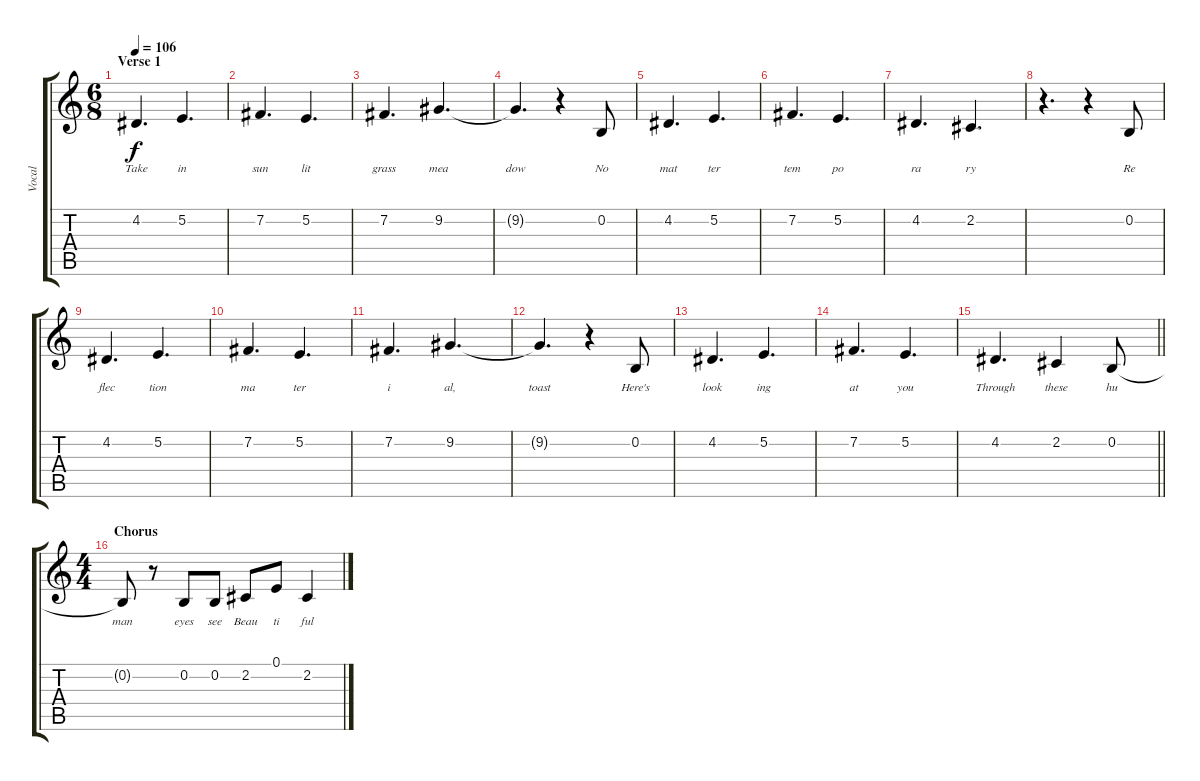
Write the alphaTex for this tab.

\track ("Vocal" "Vocal") {instrument acousticgrandpiano}
\staff {score tabs}
\tuning (E4 B3 G3 D3 A2 E2) {hide}
\ts (6 8)
\section ("" "Verse 1")
\tempo 106
\clef g2
\ks c
4.2.4{d lyrics (0 "Take") lyrics (1 "") lyrics (2 "") lyrics (3 "") lyrics (4 "") dy f} 5.2.4{d lyrics (0 "in") lyrics (1 "") lyrics (2 "") lyrics (3 "") lyrics (4 "")} |
7.2.4{d lyrics (0 "sun") lyrics (1 "") lyrics (2 "") lyrics (3 "") lyrics (4 "")} 5.2.4{d lyrics (0 "lit") lyrics (1 "") lyrics (2 "") lyrics (3 "") lyrics (4 "")} |
7.2.4{d lyrics (0 "grass") lyrics (1 "") lyrics (2 "") lyrics (3 "") lyrics (4 "")} 9.2.4{d lyrics (0 "mea") lyrics (1 "") lyrics (2 "") lyrics (3 "") lyrics (4 "")} |
9.2{t}.4{d lyrics (0 "dow") lyrics (1 "") lyrics (2 "") lyrics (3 "") lyrics (4 "")} r.4 0.2.8{lyrics (0 "No") lyrics (1 "") lyrics (2 "") lyrics (3 "") lyrics (4 "")} |
4.2.4{d lyrics (0 "mat") lyrics (1 "") lyrics (2 "") lyrics (3 "") lyrics (4 "")} 5.2.4{d lyrics (0 "ter") lyrics (1 "") lyrics (2 "") lyrics (3 "") lyrics (4 "")} |
7.2.4{d lyrics (0 "tem") lyrics (1 "") lyrics (2 "") lyrics (3 "") lyrics (4 "")} 5.2.4{d lyrics (0 "po") lyrics (1 "") lyrics (2 "") lyrics (3 "") lyrics (4 "")} |
4.2.4{d lyrics (0 "ra") lyrics (1 "") lyrics (2 "") lyrics (3 "") lyrics (4 "")} 2.2.4{d lyrics (0 "ry") lyrics (1 "") lyrics (2 "") lyrics (3 "") lyrics (4 "")} |
r.4{d} r.4 0.2.8{lyrics (0 "Re") lyrics (1 "") lyrics (2 "") lyrics (3 "") lyrics (4 "")} |
4.2.4{d lyrics (0 "flec") lyrics (1 "") lyrics (2 "") lyrics (3 "") lyrics (4 "")} 5.2.4{d lyrics (0 "tion") lyrics (1 "") lyrics (2 "") lyrics (3 "") lyrics (4 "")} |
7.2.4{d lyrics (0 "ma") lyrics (1 "") lyrics (2 "") lyrics (3 "") lyrics (4 "")} 5.2.4{d lyrics (0 "ter") lyrics (1 "") lyrics (2 "") lyrics (3 "") lyrics (4 "")} |
7.2.4{d lyrics (0 "i") lyrics (1 "") lyrics (2 "") lyrics (3 "") lyrics (4 "")} 9.2.4{d lyrics (0 "al,") lyrics (1 "") lyrics (2 "") lyrics (3 "") lyrics (4 "")} |
9.2{t}.4{d lyrics (0 "toast") lyrics (1 "") lyrics (2 "") lyrics (3 "") lyrics (4 "")} r.4 0.2.8{lyrics (0 "Here's") lyrics (1 "") lyrics (2 "") lyrics (3 "") lyrics (4 "")} |
4.2.4{d lyrics (0 "look") lyrics (1 "") lyrics (2 "") lyrics (3 "") lyrics (4 "")} 5.2.4{d lyrics (0 "ing") lyrics (1 "") lyrics (2 "") lyrics (3 "") lyrics (4 "")} |
7.2.4{d lyrics (0 "at") lyrics (1 "") lyrics (2 "") lyrics (3 "") lyrics (4 "")} 5.2.4{d lyrics (0 "you") lyrics (1 "") lyrics (2 "") lyrics (3 "") lyrics (4 "")} |
\barLineRight lightlight
4.2.4{d lyrics (0 "Through") lyrics (1 "") lyrics (2 "") lyrics (3 "") lyrics (4 "")} 2.2.4{lyrics (0 "these") lyrics (1 "") lyrics (2 "") lyrics (3 "") lyrics (4 "")} 0.2.8{lyrics (0 "hu") lyrics (1 "") lyrics (2 "") lyrics (3 "") lyrics (4 "")} |
\ts (4 4)
\section ("" "Chorus")
0.2{t}.8{lyrics (0 "man") lyrics (1 "") lyrics (2 "") lyrics (3 "") lyrics (4 "")} r.8 0.2.8{lyrics (0 "eyes") lyrics (1 "") lyrics (2 "") lyrics (3 "") lyrics (4 "")} 0.2.8{lyrics (0 "see") lyrics (1 "") lyrics (2 "") lyrics (3 "") lyrics (4 "")} 2.2.8{lyrics (0 "Beau") lyrics (1 "") lyrics (2 "") lyrics (3 "") lyrics (4 "")} 0.1.8{lyrics (0 "ti") lyrics (1 "") lyrics (2 "") lyrics (3 "") lyrics (4 "")} 2.2.4{lyrics (0 "ful") lyrics (1 "") lyrics (2 "") lyrics (3 "") lyrics (4 "")}
